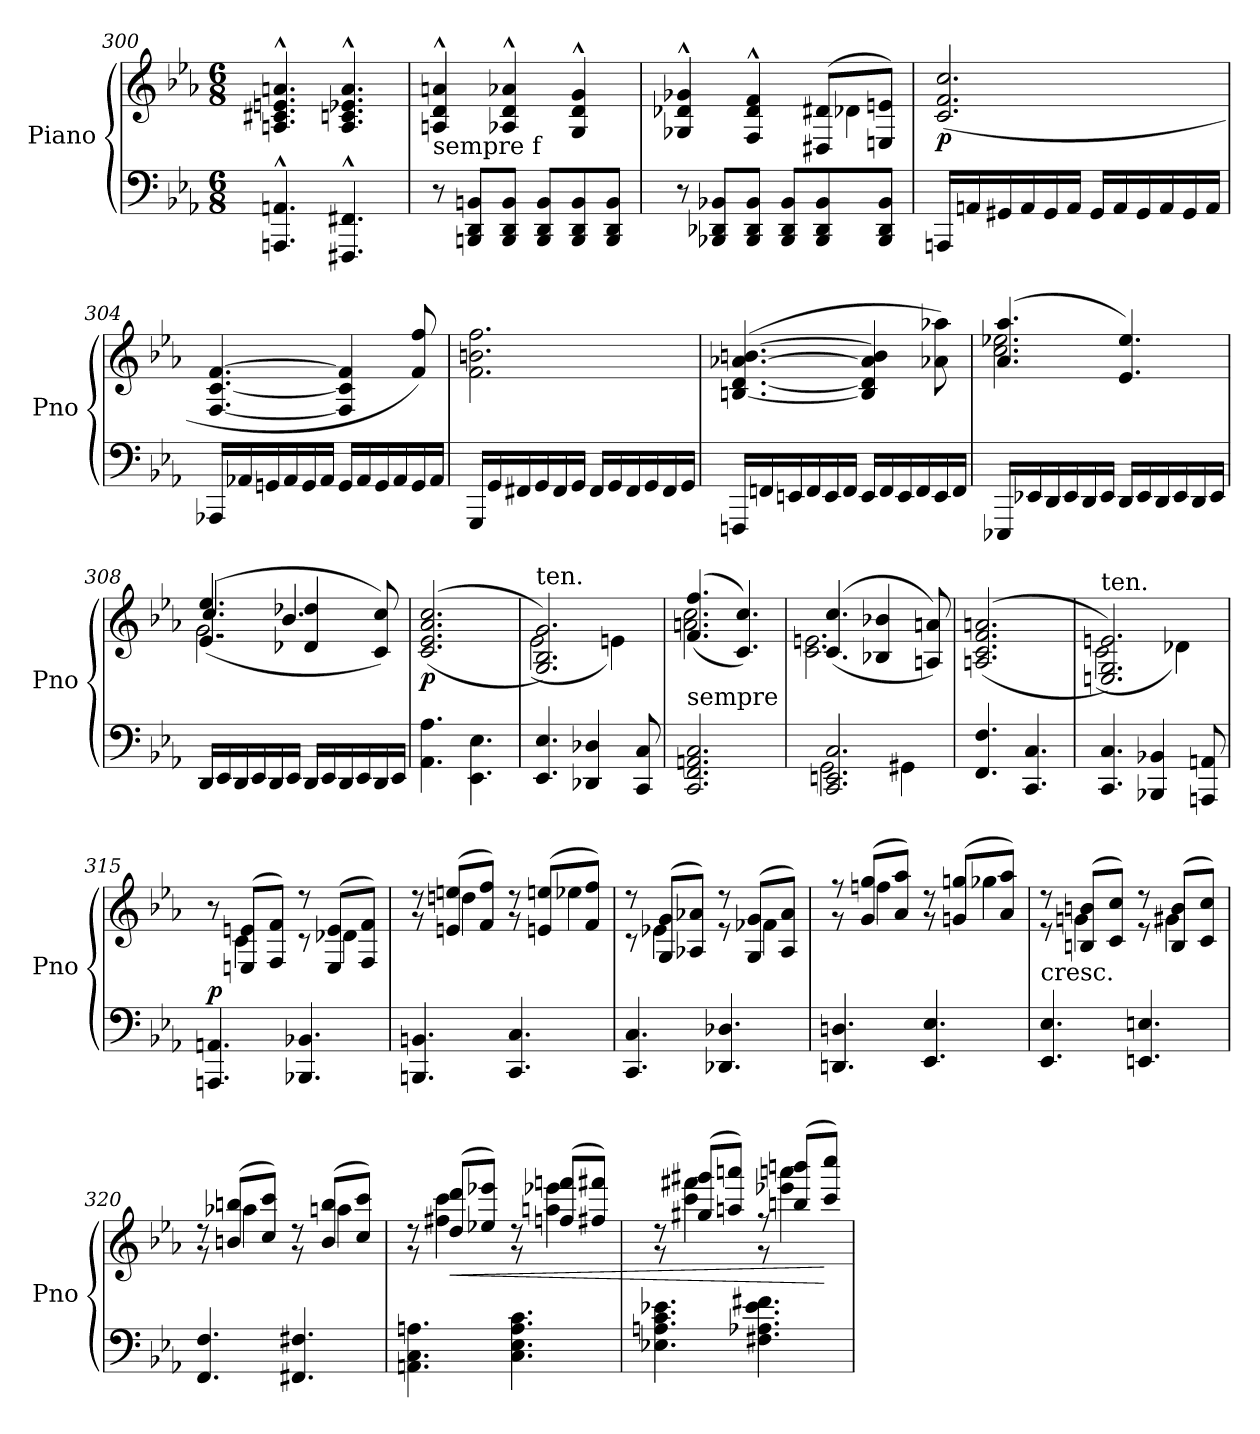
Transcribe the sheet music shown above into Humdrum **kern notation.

**kern	**kern	**dynam
*part1	*part1	*part1
*staff2	*staff1	*staff1/2
*I"Piano	*	*
*I'Pno	*	*
*clefF4	*clefG2	*
*k[b-e-a-]	*k[b-e-a-]	*
*E-:	*E-:	*
*M6/8	*M6/8	*
=300	=300	=300
4.AAAn/^^ 4.AAn/^^	4.An/^^ 4.c#X/^^ 4.en/^^ 4.an/^^	.
4.FFF#X/^^ 4.FF#X/^^	4.A/^^ 4.cn/^^ 4.e-X/^^ 4.a/^^	.
=301	=301	=301
!	!LO:TX:b:t=sempre f	!
8r	4An/^^ 4d/^^ 4an/^^	.
8BBBn/ 8DD/ 8BBn/L	.	.
8BBB/ 8DD/ 8BB/J	4A-X/^^ 4d/^^ 4a-X/^^	.
8BBB/ 8DD/ 8BB/L	.	.
8BBB/ 8DD/ 8BB/	4G/^^ 4d/^^ 4g/^^	.
8BBB/ 8DD/ 8BB/J	.	.
=302	=302	=302
*	*^	*
8r	4G-X/^^ 4d-X/^^ 4g-X/^^	2ryy	.
8BBB-X/ 8DD-X/ 8BB-X/L	.	.	.
8BBB-/ 8DD-/ 8BB-/J	4F/^^ 4d-/^^ 4f/^^	.	.
8BBB-/ 8DD-/ 8BB-/L	.	.	.
8BBB-/ 8DD-/ 8BB-/	(8D#X/ 8d#X/L	4d-X\	.
8BBB-/ 8DD-/ 8BB-/J	8En/ 8en/J)	.	.
*	*v	*v	*
=303	=303	=303
!	!	!LO:DY:b
16AAAn/LL	(2.c/ 2.f/ 2.cc/	p
16AAn/	.	.
16GG#X/	.	.
16AA/	.	.
16GG#/	.	.
16AA/JJ	.	.
16GG#/LL	.	.
16AA/	.	.
16GG#/	.	.
16AA/	.	.
16GG#/	.	.
16AA/JJ	.	.
!!LO:PB:g=z
=304	=304	=304
16AAA-X/LL	[4.F/ [4.c/ [4.f/	.
16AA-X/	.	.
16GGn/	.	.
16AA-/	.	.
16GG/	.	.
16AA-/JJ	.	.
16GG/LL	4F/] 4c/] 4f/]	.
16AA-/	.	.
16GG/	.	.
16AA-/	.	.
16GG/	8f/ 8ff/)	.
16AA-/JJ	.	.
!!LO:PB:g=z
=305	=305	=305
16GGG/LL	2.f\ 2.bn\ 2.ff\	.
16GG/	.	.
16FF#X/	.	.
16GG/	.	.
16FF#/	.	.
16GG/JJ	.	.
16FF#/LL	.	.
16GG/	.	.
16FF#/	.	.
16GG/	.	.
16FF#/	.	.
16GG/JJ	.	.
=306	=306	=306
16FFFn/LL	([4.Bn/ [4.d/ [4.a-X/ [4.bn/	.
16FFn/	.	.
16EEn/	.	.
16FF/	.	.
16EE/	.	.
16FF/JJ	.	.
16EE/LL	4B/] 4d/] 4a-/] 4b/]	.
16FF/	.	.
16EE/	.	.
16FF/	.	.
16EE/	8a-X\ 8aa-X\)	.
16FF/JJ	.	.
!!LO:PB:g=z
=307	=307	=307
*	*^	*
16EEE-X/LL	(4.a-/ 4.aa-/	2.cc\ 2.ee-X\	.
16EE-X/	.	.	.
16DD/	.	.	.
16EE-/	.	.	.
16DD/	.	.	.
16EE-/JJ	.	.	.
16DD/LL	4.e-/ 4.ee-/)	.	.
16EE-/	.	.	.
16DD/	.	.	.
16EE-/	.	.	.
16DD/	.	.	.
16EE-/JJ	.	.	.
!!LO:PB:g=z
=308	=308	=308	=308
*	*	*^	*
16DD/LL	((4.e-/ 4.ee-/	2.g\	4.cc/	.
16EE-/	.	.	.	.
16DD/	.	.	.	.
16EE-/	.	.	.	.
16DD/	.	.	.	.
16EE-/JJ	.	.	.	.
16DD/LL	4d-X/ 4dd-X/	.	4.b-/	.
16EE-/	.	.	.	.
16DD/	.	.	.	.
16EE-/	.	.	.	.
16DD/	8c/ 8cc/))	.	.	.
16EE-/JJ	.	.	.	.
*	*v	*v	*v	*
=309	=309	=309
!	!	!LO:DY:b
4.AA-\ 4.A-\	((2.c/ 2.e-/ 2.a-/ 2.cc/	p
4.EE-\ 4.E-\	.	.
=310	=310	=310
*	*^	*
!	!LO:TX:a:t=ten.	!	!
4.EE-/ 4.E-/	2.G/ 2.B-/ 2.g/))	(2e-\	.
4DD-X/ 4D-X/	.	.	.
.	.	4en\)	.
8CC/ 8C/	.	.	.
!!LO:PB:g=z	!!
=311	=311	=311	=311
!LO:TX:a:t=sempre	!	!	!
2.CC/ 2.FF/ 2.AAn/ 2.C/	((4.f/ 4.ff/	2.an\ 2.cc\	.
.	4.c/ 4.cc/))	.	.
=312	=312	=312	=312
*^	*	*	*
2.CC/ 2.EEn/ 2.C/	2GG\	((4.c/ 4.cc/	2.c\ 2.en\	.
.	.	4B-X/ 4b-X/	.	.
.	4GG#X\	.	.	.
.	.	8An/ 8an/))	.	.
*v	*v	*	*	*
*	*v	*v	*
!!LO:PB:g=z
=313	=313	=313
4.FF/ 4.F/	((2.An/ 2.c/ 2.f/ 2.an/	.
4.CC/ 4.C/	.	.
=314	=314	=314
*	*^	*
!	!LO:TX:a:t=ten.	!	!
4.CC/ 4.C/	2.En/ 2.G/ 2.en/))	(2c\	.
4BBB-X/ 4BB-X/	.	.	.
.	.	4d-X\)	.
8AAAn/ 8AAn/	.	.	.
=315	=315	=315	=315
*	*	*^	*
!	!	!	!	!LO:DY:b
4.AAAn/ 4.AAn/	8r	8ryy	4.ryy	p
.	(8En/ 8en/L	4c\	.	.
.	8F/ 8f/J)	.	.	.
4.BBB-X/ 4.BB-X/	8r	8ryy	8rc	.
.	(8E/ 8e/L	4d-X\	4ryy	.
.	8F/ 8f/J)	.	.	.
=316	=316	=316	=316	=316
4.BBBn/ 4.BBn/	8rdd	8ryy	8rg	.
.	(8en/ 8een/L	4ddn\	4ryy	.
.	8f/ 8ff/J)	.	.	.
4.CC/ 4.C/	8rdd	8ryy	8rg	.
.	(8en/ 8een/L	4ee-X\	4ryy	.
.	8f/ 8ff/J)	.	.	.
*	*	*v	*v	*
!!LO:PB:g=z
=317	=317	=317	=317
4.CC/ 4.C/	8r	8rc	.
.	(8G/ 8g/L	4e-X\	.
.	8A-X/ 8a-X/J)	.	.
4.DD-X/ 4.D-X/	8rdd	8re	.
.	(8G/ 8g/L	4f-X\	.
.	8A-/ 8a-/J)	.	.
!!LO:PB:g=z
=318	=318	=318	=318
*	*	*^	*
4.DDn/ 4.Dn/	8rff	8ryy	8rg	.
.	(8g/ 8gg/L	4ffn\	4ryy	.
.	8a-/ 8aa-/J)	.	.	.
4.EE-/ 4.E-/	8rdd	8ryy	8rg	.
.	(8gn/ 8ggn/L	4gg-X\	4ryy	.
.	8a-/ 8aa-/J)	.	.	.
*	*	*v	*v	*
=319	=319	=319	=319
!	!LO:TX:b:t=cresc.	!	!
4.EE-/ 4.E-/	8r	8re	.
.	(8Bn/ 8bn/L	4gn\	.
.	8c/ 8cc/J)	.	.
4.EEn/ 4.En/	8r	8re	.
.	(8B/ 8b/L	4g#X\	.
.	8c/ 8cc/J)	.	.
=320	=320	=320	=320
4.FF/ 4.F/	8rdd	8rg	.
.	(8bn/ 8bbn/L	4aa-X\	.
.	8cc/ 8ccc/J)	.	.
4.FF#X/ 4.F#X/	8rdd	8rg	.
.	(8b/ 8bb/L	4aan\	.
.	8cc/ 8ccc/J)	.	.
=321	=321	=321	=321
4.AAn\ 4.C\ 4.An\	8rdd	8rg	.
!	!	!	!LO:HP:b
.	(8dd/ 8ddd/L	4ff#X\ 4ccc\	<
.	8ee-X/ 8eee-X/J)	.	.
4.C\ 4.E-\ 4.A\ 4.c\	8rdd	8rg	.
.	(8ffn/ 8fffn/L	4aan\ 4eee-X\	.
.	8ff#X/ 8fff#X/J)	.	.
!!LO:PB:g=z	!!
=322	=322	=322	=322
4.E-X\ 4.An\ 4.c\ 4.e-X\	8rdd	8rg	.
.	(8gg#X/ 8ggg#X/L	4ccc\ 4fff#X\	.
.	8aan/ 8aaan/J)	.	.
4.F#X\ 4.A-X\ 4.e-\ 4.f#X\	8rff	8rg	.
.	(8bbn/ 8bbbn/L	4eee-X\ 4aaan\	.
.	8ccc/ 8cccc/J)	.	[
*	*v	*v	*
=	=	=
*-	*-	*-
